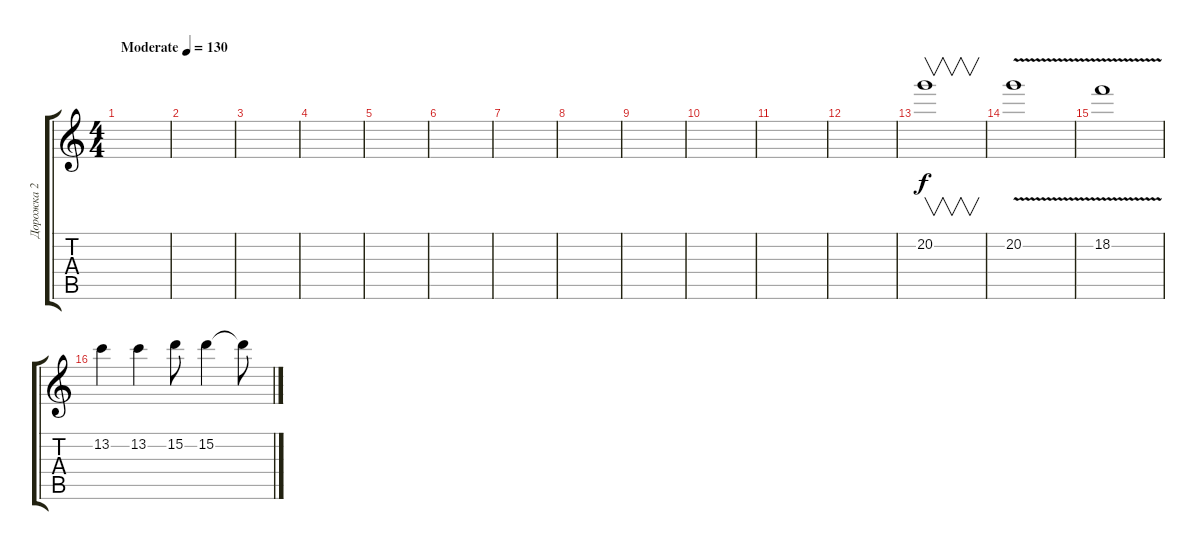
\track ("Дорожка 2" "Дорожка 2") {instrument distortionguitar}
\staff {score tabs}
\tuning (E4 B3 G3 D3 A2 E2) {hide}
\ts (4 4)
\tempo (130 "Moderate")
\clef g2
\ks c
|
|
|
|
|
|
|
|
|
|
|
|
20.2.1{v} |
20.2{v}.1 |
18.2{v}.1 |
13.2.4 13.2.4 15.2.8 15.2.4 15.2{t}.8
